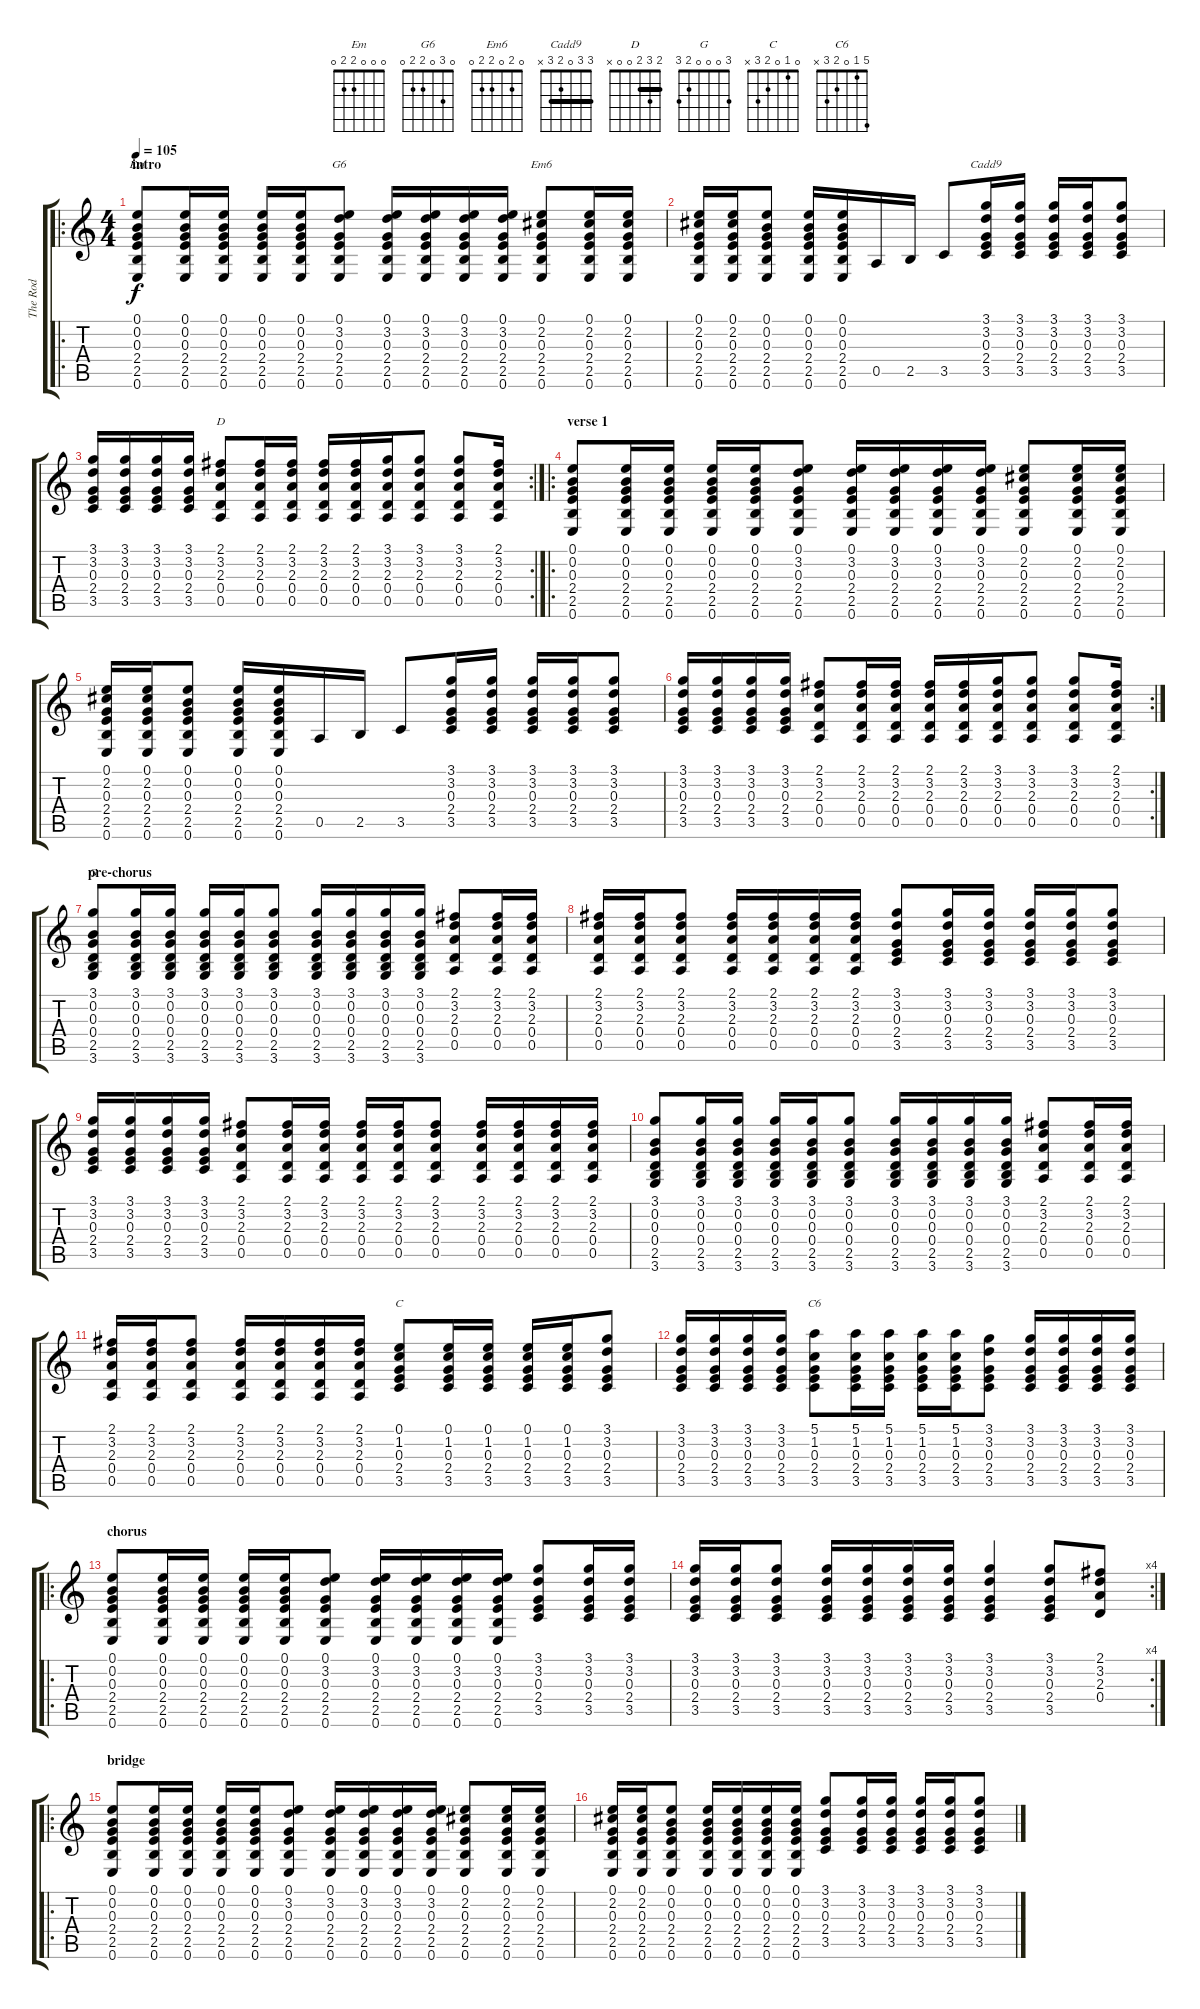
\track ("The Rod" "The Rod") {instrument acousticguitarsteel}
\staff {score tabs}
\tuning (E4 B3 G3 D3 A2 E2) {hide}
\chord ("Em" 0 0 0 2 2 0)
\chord ("G6" 0 3 0 2 2 0)
\chord ("Em6" 0 2 0 2 2 0)
\chord ("Cadd9" 3 3 0 2 3 x) {barre 3}
\chord ("D" 2 3 2 0 0 x) {barre 2}
\chord ("G" 3 0 0 0 2 3)
\chord ("C" 0 1 0 2 3 x)
\chord ("C6" 5 1 0 2 3 x)
\ro
\ts (4 4)
\section ("" "intro")
\tempo 105
\clef g2
\ks c
(0.1 0.2 0.3 2.4 2.5 0.6).8{ch "Em" dy f instrument acousticguitarsteel} (0.1 0.2 0.3 2.4 2.5 0.6).16 (0.1 0.2 0.3 2.4 2.5 0.6).16 (0.1 0.2 0.3 2.4 2.5 0.6).16 (0.1 0.2 0.3 2.4 2.5 0.6).16 (0.1 3.2 0.3 2.4 2.5 0.6).8{ch "G6"} (0.1 3.2 0.3 2.4 2.5 0.6).16 (0.1 3.2 0.3 2.4 2.5 0.6).16 (0.1 3.2 0.3 2.4 2.5 0.6).16 (0.1 3.2 0.3 2.4 2.5 0.6).16 (0.1 2.2 0.3 2.4 2.5 0.6).8{ch "Em6"} (0.1 2.2 0.3 2.4 2.5 0.6).16 (0.1 2.2 0.3 2.4 2.5 0.6).16 |
(0.1 2.2 0.3 2.4 2.5 0.6).16 (0.1 2.2 0.3 2.4 2.5 0.6).16 (0.1 0.2 0.3 2.4 2.5 0.6).8 (0.1 0.2 0.3 2.4 2.5 0.6).16 (0.1 0.2 0.3 2.4 2.5 0.6).16 0.5.16 2.5.16 3.5.8 (3.1 3.2 0.3 2.4 3.5).16{ch "Cadd9"} (3.1 3.2 0.3 2.4 3.5).16 (3.1 3.2 0.3 2.4 3.5).16 (3.1 3.2 0.3 2.4 3.5).16 (3.1 3.2 0.3 2.4 3.5).8 |
\rc 2
(3.1 3.2 0.3 2.4 3.5).16 (3.1 3.2 0.3 2.4 3.5).16 (3.1 3.2 0.3 2.4 3.5).16 (3.1 3.2 0.3 2.4 3.5).16 (2.1 3.2 2.3 0.4 0.5).8{ch "D"} (2.1 3.2 2.3 0.4 0.5).16 (2.1 3.2 2.3 0.4 0.5).16 (2.1 3.2 2.3 0.4 0.5).16 (2.1 3.2 2.3 0.4 0.5).16 (3.1 3.2 2.3 0.4 0.5).16 (3.1 3.2 2.3 0.4 0.5).8 (3.1 3.2 2.3 0.4 0.5).8 (2.1 3.2 2.3 0.4 0.5).16 |
\ro
\section ("" "verse 1")
(0.1 0.2 0.3 2.4 2.5 0.6).8 (0.1 0.2 0.3 2.4 2.5 0.6).16 (0.1 0.2 0.3 2.4 2.5 0.6).16 (0.1 0.2 0.3 2.4 2.5 0.6).16 (0.1 0.2 0.3 2.4 2.5 0.6).16 (0.1 3.2 0.3 2.4 2.5 0.6).8 (0.1 3.2 0.3 2.4 2.5 0.6).16 (0.1 3.2 0.3 2.4 2.5 0.6).16 (0.1 3.2 0.3 2.4 2.5 0.6).16 (0.1 3.2 0.3 2.4 2.5 0.6).16 (0.1 2.2 0.3 2.4 2.5 0.6).8 (0.1 2.2 0.3 2.4 2.5 0.6).16 (0.1 2.2 0.3 2.4 2.5 0.6).16 |
(0.1 2.2 0.3 2.4 2.5 0.6).16 (0.1 2.2 0.3 2.4 2.5 0.6).16 (0.1 0.2 0.3 2.4 2.5 0.6).8 (0.1 0.2 0.3 2.4 2.5 0.6).16 (0.1 0.2 0.3 2.4 2.5 0.6).16 0.5.16 2.5.16 3.5.8 (3.1 3.2 0.3 2.4 3.5).16 (3.1 3.2 0.3 2.4 3.5).16 (3.1 3.2 0.3 2.4 3.5).16 (3.1 3.2 0.3 2.4 3.5).16 (3.1 3.2 0.3 2.4 3.5).8 |
\rc 2
(3.1 3.2 0.3 2.4 3.5).16 (3.1 3.2 0.3 2.4 3.5).16 (3.1 3.2 0.3 2.4 3.5).16 (3.1 3.2 0.3 2.4 3.5).16 (2.1 3.2 2.3 0.4 0.5).8 (2.1 3.2 2.3 0.4 0.5).16 (2.1 3.2 2.3 0.4 0.5).16 (2.1 3.2 2.3 0.4 0.5).16 (2.1 3.2 2.3 0.4 0.5).16 (3.1 3.2 2.3 0.4 0.5).16 (3.1 3.2 2.3 0.4 0.5).8 (3.1 3.2 2.3 0.4 0.5).8 (2.1 3.2 2.3 0.4 0.5).16 |
\section ("" "pre-chorus")
(3.1 0.2 0.3 0.4 2.5 3.6).8{ch "G"} (3.1 0.2 0.3 0.4 2.5 3.6).16 (3.1 0.2 0.3 0.4 2.5 3.6).16 (3.1 0.2 0.3 0.4 2.5 3.6).16 (3.1 0.2 0.3 0.4 2.5 3.6).16 (3.1 0.2 0.3 0.4 2.5 3.6).8 (3.1 0.2 0.3 0.4 2.5 3.6).16 (3.1 0.2 0.3 0.4 2.5 3.6).16 (3.1 0.2 0.3 0.4 2.5 3.6).16 (3.1 0.2 0.3 0.4 2.5 3.6).16 (2.1 3.2 2.3 0.4 0.5).8 (2.1 3.2 2.3 0.4 0.5).16 (2.1 3.2 2.3 0.4 0.5).16 |
(2.1 3.2 2.3 0.4 0.5).16 (2.1 3.2 2.3 0.4 0.5).16 (2.1 3.2 2.3 0.4 0.5).8 (2.1 3.2 2.3 0.4 0.5).16 (2.1 3.2 2.3 0.4 0.5).16 (2.1 3.2 2.3 0.4 0.5).16 (2.1 3.2 2.3 0.4 0.5).16 (3.1 3.2 0.3 2.4 3.5).8 (3.1 3.2 0.3 2.4 3.5).16 (3.1 3.2 0.3 2.4 3.5).16 (3.1 3.2 0.3 2.4 3.5).16 (3.1 3.2 0.3 2.4 3.5).16 (3.1 3.2 0.3 2.4 3.5).8 |
(3.1 3.2 0.3 2.4 3.5).16 (3.1 3.2 0.3 2.4 3.5).16 (3.1 3.2 0.3 2.4 3.5).16 (3.1 3.2 0.3 2.4 3.5).16 (2.1 3.2 2.3 0.4 0.5).8 (2.1 3.2 2.3 0.4 0.5).16 (2.1 3.2 2.3 0.4 0.5).16 (2.1 3.2 2.3 0.4 0.5).16 (2.1 3.2 2.3 0.4 0.5).16 (2.1 3.2 2.3 0.4 0.5).8 (2.1 3.2 2.3 0.4 0.5).16 (2.1 3.2 2.3 0.4 0.5).16 (2.1 3.2 2.3 0.4 0.5).16 (2.1 3.2 2.3 0.4 0.5).16 |
(3.1 0.2 0.3 0.4 2.5 3.6).8 (3.1 0.2 0.3 0.4 2.5 3.6).16 (3.1 0.2 0.3 0.4 2.5 3.6).16 (3.1 0.2 0.3 0.4 2.5 3.6).16 (3.1 0.2 0.3 0.4 2.5 3.6).16 (3.1 0.2 0.3 0.4 2.5 3.6).8 (3.1 0.2 0.3 0.4 2.5 3.6).16 (3.1 0.2 0.3 0.4 2.5 3.6).16 (3.1 0.2 0.3 0.4 2.5 3.6).16 (3.1 0.2 0.3 0.4 2.5 3.6).16 (2.1 3.2 2.3 0.4 0.5).8 (2.1 3.2 2.3 0.4 0.5).16 (2.1 3.2 2.3 0.4 0.5).16 |
(2.1 3.2 2.3 0.4 0.5).16 (2.1 3.2 2.3 0.4 0.5).16 (2.1 3.2 2.3 0.4 0.5).8 (2.1 3.2 2.3 0.4 0.5).16 (2.1 3.2 2.3 0.4 0.5).16 (2.1 3.2 2.3 0.4 0.5).16 (2.1 3.2 2.3 0.4 0.5).16 (0.1 1.2 0.3 2.4 3.5).8{ch "C"} (0.1 1.2 0.3 2.4 3.5).16 (0.1 1.2 0.3 2.4 3.5).16 (0.1 1.2 0.3 2.4 3.5).16 (0.1 1.2 0.3 2.4 3.5).16 (3.1 3.2 0.3 2.4 3.5).8 |
(3.1 3.2 0.3 2.4 3.5).16 (3.1 3.2 0.3 2.4 3.5).16 (3.1 3.2 0.3 2.4 3.5).16 (3.1 3.2 0.3 2.4 3.5).16 (5.1 1.2 0.3 2.4 3.5).8{ch "C6"} (5.1 1.2 0.3 2.4 3.5).16 (5.1 1.2 0.3 2.4 3.5).16 (5.1 1.2 0.3 2.4 3.5).16 (5.1 1.2 0.3 2.4 3.5).16 (3.1 3.2 0.3 2.4 3.5).8 (3.1 3.2 0.3 2.4 3.5).16 (3.1 3.2 0.3 2.4 3.5).16 (3.1 3.2 0.3 2.4 3.5).16 (3.1 3.2 0.3 2.4 3.5).16 |
\ro
\section ("" "chorus")
(0.1 0.2 0.3 2.4 2.5 0.6).8 (0.1 0.2 0.3 2.4 2.5 0.6).16 (0.1 0.2 0.3 2.4 2.5 0.6).16 (0.1 0.2 0.3 2.4 2.5 0.6).16 (0.1 0.2 0.3 2.4 2.5 0.6).16 (0.1 3.2 0.3 2.4 2.5 0.6).8 (0.1 3.2 0.3 2.4 2.5 0.6).16 (0.1 3.2 0.3 2.4 2.5 0.6).16 (0.1 3.2 0.3 2.4 2.5 0.6).16 (0.1 3.2 0.3 2.4 2.5 0.6).16 (3.1 3.2 0.3 2.4 3.5).8 (3.1 3.2 0.3 2.4 3.5).16 (3.1 3.2 0.3 2.4 3.5).16 |
\rc 4
(3.1 3.2 0.3 2.4 3.5).16 (3.1 3.2 0.3 2.4 3.5).16 (3.1 3.2 0.3 2.4 3.5).8 (3.1 3.2 0.3 2.4 3.5).16 (3.1 3.2 0.3 2.4 3.5).16 (3.1 3.2 0.3 2.4 3.5).16 (3.1 3.2 0.3 2.4 3.5).16 (3.1 3.2 0.3 2.4 3.5).4 (3.1 3.2 0.3 2.4 3.5).8 (2.1 3.2 2.3 0.4).8 |
\ro
\section ("" "bridge")
(0.1 0.2 0.3 2.4 2.5 0.6).8 (0.1 0.2 0.3 2.4 2.5 0.6).16 (0.1 0.2 0.3 2.4 2.5 0.6).16 (0.1 0.2 0.3 2.4 2.5 0.6).16 (0.1 0.2 0.3 2.4 2.5 0.6).16 (0.1 3.2 0.3 2.4 2.5 0.6).8 (0.1 3.2 0.3 2.4 2.5 0.6).16 (0.1 3.2 0.3 2.4 2.5 0.6).16 (0.1 3.2 0.3 2.4 2.5 0.6).16 (0.1 3.2 0.3 2.4 2.5 0.6).16 (0.1 2.2 0.3 2.4 2.5 0.6).8 (0.1 2.2 0.3 2.4 2.5 0.6).16 (0.1 2.2 0.3 2.4 2.5 0.6).16 |
(0.1 2.2 0.3 2.4 2.5 0.6).16 (0.1 2.2 0.3 2.4 2.5 0.6).16 (0.1 0.2 0.3 2.4 2.5 0.6).8 (0.1 0.2 0.3 2.4 2.5 0.6).16 (0.1 0.2 0.3 2.4 2.5 0.6).16 (0.1 0.2 0.3 2.4 2.5 0.6).16 (0.1 0.2 0.3 2.4 2.5 0.6).16 (3.1 3.2 0.3 2.4 3.5).8 (3.1 3.2 0.3 2.4 3.5).16 (3.1 3.2 0.3 2.4 3.5).16 (3.1 3.2 0.3 2.4 3.5).16 (3.1 3.2 0.3 2.4 3.5).16 (3.1 3.2 0.3 2.4 3.5).8
